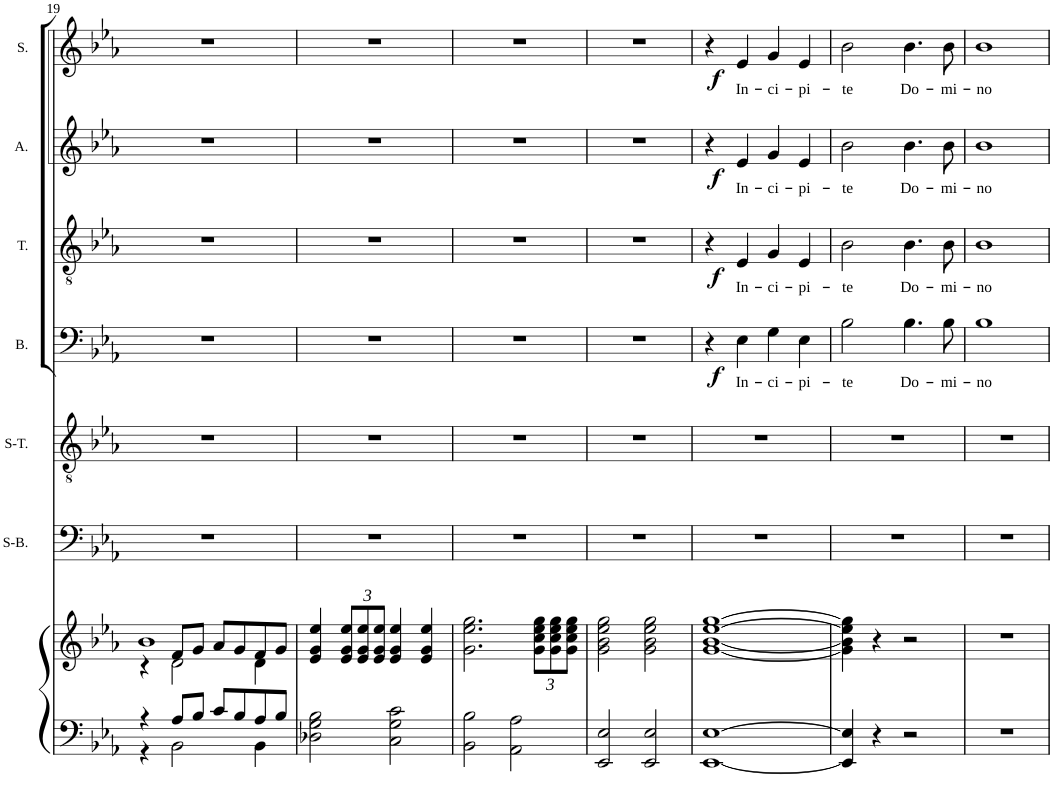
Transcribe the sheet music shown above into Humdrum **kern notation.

**kern	**kern	**kern	**kern	**kern	**text	**dynam	**kern	**text	**dynam	**kern	**text	**dynam	**kern	**text	**dynam
*part7	*part7	*part6	*part5	*part4	*part4	*part4	*part3	*part3	*part3	*part2	*part2	*part2	*part1	*part1	*part1
*staff8	*staff7	*staff6	*staff5	*staff4	*staff4	*staff4	*staff3	*staff3	*staff3	*staff2	*staff2	*staff2	*staff1	*staff1	*staff1
*	*	*I"Bariton Solo	*I"Tenor Solo	*I"Bass	*	*	*I"Tenor	*	*	*I"Alt	*	*	*I"Sopran	*	*
*	*	*	*	*I'B.	*	*	*I'T.	*	*	*I'A.	*	*	*I'S.	*	*
!!LO:PB:g=z
*clefF4	*clefG2	*clefF4	*clefGv2	*clefF4	*	*	*clefGv2	*	*	*clefG2	*	*	*clefG2	*	*
*k[b-e-a-]	*k[b-e-a-]	*k[b-e-a-]	*k[b-e-a-]	*k[b-e-a-]	*	*	*k[b-e-a-]	*	*	*k[b-e-a-]	*	*	*k[b-e-a-]	*	*
*E-:	*E-:	*E-:	*E-:	*E-:	*	*	*E-:	*	*	*E-:	*	*	*E-:	*	*
*M4/4	*M4/4	*M4/4	*M4/4	*M4/4	*	*	*M4/4	*	*	*M4/4	*	*	*M4/4	*	*
*met(c)	*met(c)	*met(c)	*met(c)	*met(c)	*	*	*met(c)	*	*	*met(c)	*	*	*met(c)	*	*
=19	=19	=19	=19	=19	=19	=19	=19	=19	=19	=19	=19	=19	=19	=19	=19
*^	*^	*	*	*	*	*	*	*	*	*	*	*	*	*	*
*	*	*	*^	*	*	*	*	*	*	*	*	*	*	*	*	*	*
4r	4r	1b-	4r	4ryy	1r	1r	1r	.	.	1r	.	.	1r	.	.	1r	.	.
8A-/L	2BB-\	.	2d\	8f/L	.	.	.	.	.	.	.	.	.	.	.	.	.	.
8B-/J	.	.	.	8g/J	.	.	.	.	.	.	.	.	.	.	.	.	.	.
8c/L	.	.	.	8a-/L	.	.	.	.	.	.	.	.	.	.	.	.	.	.
8B-/	.	.	.	8g/	.	.	.	.	.	.	.	.	.	.	.	.	.	.
8A-/	4BB-\	.	4d\	8f/	.	.	.	.	.	.	.	.	.	.	.	.	.	.
8B-/J	.	.	.	8g/J	.	.	.	.	.	.	.	.	.	.	.	.	.	.
*v	*v	*	*	*	*	*	*	*	*	*	*	*	*	*	*	*	*	*
*	*v	*v	*v	*	*	*	*	*	*	*	*	*	*	*	*	*	*
=20	=20	=20	=20	=20	=20	=20	=20	=20	=20	=20	=20	=20	=20	=20	=20
2D-X\ 2G\ 2B-\	4e-/ 4g/ 4ee-/	1r	1r	1r	.	.	1r	.	.	1r	.	.	1r	.	.
*	*Xbrackettup	*	*	*	*	*	*	*	*	*	*	*	*	*	*
.	12e-/ 12g/ 12ee-/L	.	.	.	.	.	.	.	.	.	.	.	.	.	.
.	12e-/ 12g/ 12ee-/	.	.	.	.	.	.	.	.	.	.	.	.	.	.
.	12e-/ 12g/ 12ee-/J	.	.	.	.	.	.	.	.	.	.	.	.	.	.
2C\ 2G\ 2c\	4e-/ 4g/ 4ee-/	.	.	.	.	.	.	.	.	.	.	.	.	.	.
.	4e-/ 4g/ 4ee-/	.	.	.	.	.	.	.	.	.	.	.	.	.	.
=21	=21	=21	=21	=21	=21	=21	=21	=21	=21	=21	=21	=21	=21	=21	=21
2BB-\ 2B-\	2.g\ 2.ee-\ 2.gg\	1r	1r	1r	.	.	1r	.	.	1r	.	.	1r	.	.
2AA-\ 2A-\	.	.	.	.	.	.	.	.	.	.	.	.	.	.	.
.	12g\ 12cc\ 12ee-\ 12gg\L	.	.	.	.	.	.	.	.	.	.	.	.	.	.
.	12g\ 12cc\ 12ee-\ 12gg\	.	.	.	.	.	.	.	.	.	.	.	.	.	.
.	12g\ 12cc\ 12ee-\ 12gg\J	.	.	.	.	.	.	.	.	.	.	.	.	.	.
=22	=22	=22	=22	=22	=22	=22	=22	=22	=22	=22	=22	=22	=22	=22	=22
2EE-/ 2E-/	2g\ 2b-\ 2ee-\ 2gg\	1r	1r	1r	.	.	1r	.	.	1r	.	.	1r	.	.
2EE-/ 2E-/	2g\ 2b-\ 2ee-\ 2gg\	.	.	.	.	.	.	.	.	.	.	.	.	.	.
=23	=23	=23	=23	=23	=23	=23	=23	=23	=23	=23	=23	=23	=23	=23	=23
!	!	!	!	!	!	!LO:DY:b	!	!	!LO:DY:b	!	!	!LO:DY:b	!	!	!LO:DY:b
[1EE- [1E-	[1g [1b- [1ee- [1gg	1r	1r	4r	.	f	4r	.	f	4r	.	f	4r	.	f
!	!	!	!	!	!LO:LY:b	!	!	!LO:LY:b	!	!	!LO:LY:b	!	!	!LO:LY:b	!
.	.	.	.	4E-\	In-	.	4E-/	In-	.	4e-/	In-	.	4e-/	In-	.
!	!	!	!	!	!LO:LY:b	!	!	!LO:LY:b	!	!	!LO:LY:b	!	!	!LO:LY:b	!
.	.	.	.	4G\	-ci-	.	4G/	-ci-	.	4g/	-ci-	.	4g/	-ci-	.
!	!	!	!	!	!LO:LY:b	!	!	!LO:LY:b	!	!	!LO:LY:b	!	!	!LO:LY:b	!
.	.	.	.	4E-\	-pi-	.	4E-/	-pi-	.	4e-/	-pi-	.	4e-/	-pi-	.
=24	=24	=24	=24	=24	=24	=24	=24	=24	=24	=24	=24	=24	=24	=24	=24
!	!	!	!	!	!LO:LY:b	!	!	!LO:LY:b	!	!	!LO:LY:b	!	!	!LO:LY:b	!
4EE-/] 4E-/]	4g\] 4b-\] 4ee-\] 4gg\]	1r	1r	2B-\	-te	.	2B-\	-te	.	2b-\	-te	.	2b-\	-te	.
4r	4r	.	.	.	.	.	.	.	.	.	.	.	.	.	.
!	!	!	!	!	!LO:LY:b	!	!	!LO:LY:b	!	!	!LO:LY:b	!	!	!LO:LY:b	!
2r	2r	.	.	4.B-\	Do-	.	4.B-\	Do-	.	4.b-\	Do-	.	4.b-\	Do-	.
!	!	!	!	!	!LO:LY:b	!	!	!LO:LY:b	!	!	!LO:LY:b	!	!	!LO:LY:b	!
.	.	.	.	8B-\	-mi-	.	8B-\	-mi-	.	8b-\	-mi-	.	8b-\	-mi-	.
=25	=25	=25	=25	=25	=25	=25	=25	=25	=25	=25	=25	=25	=25	=25	=25
!	!	!	!	!	!LO:LY:b	!	!	!LO:LY:b	!	!	!LO:LY:b	!	!	!LO:LY:b	!
1r	1r	1r	1r	1B-	-no	.	1B-	-no	.	1b-	-no	.	1b-	-no	.
=	=	=	=	=	=	=	=	=	=	=	=	=	=	=	=
*-	*-	*-	*-	*-	*-	*-	*-	*-	*-	*-	*-	*-	*-	*-	*-
